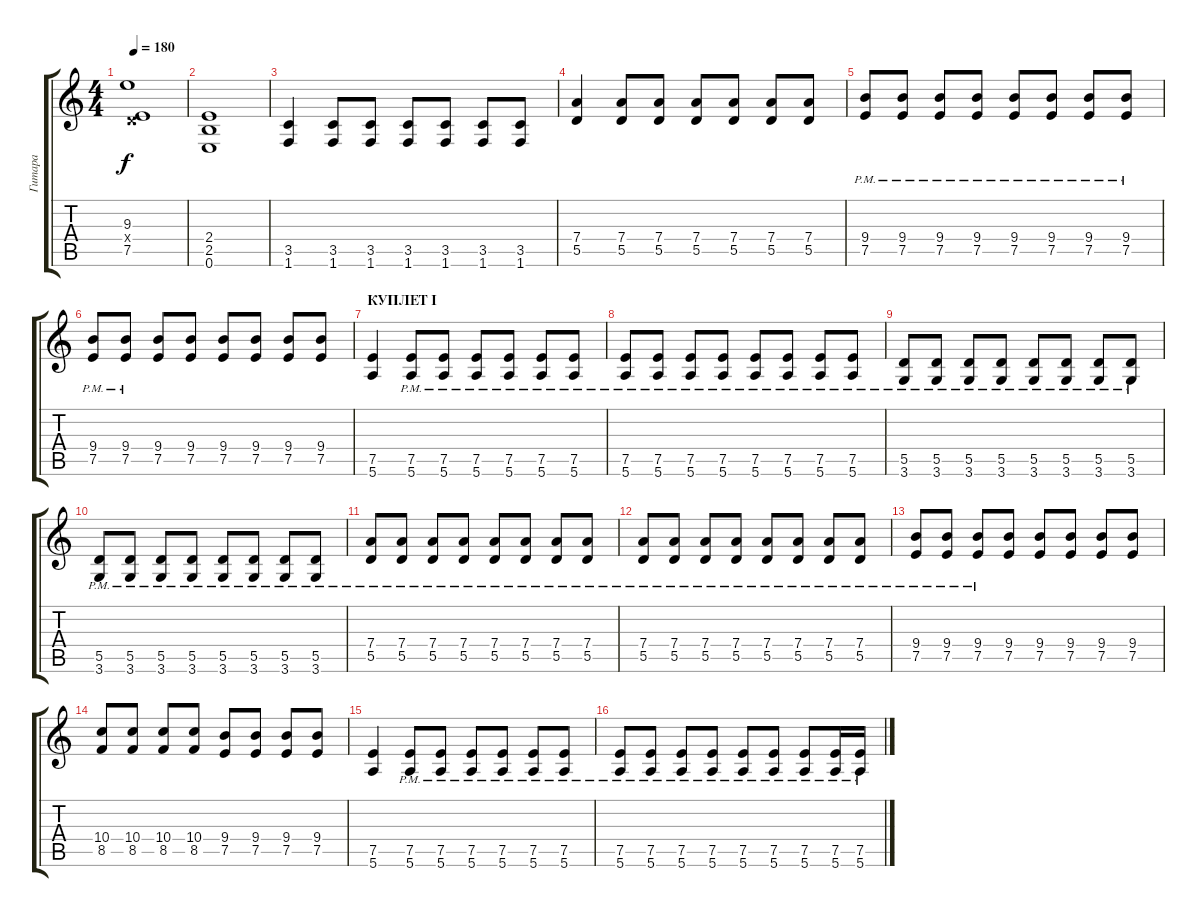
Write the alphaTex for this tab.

\track ("Гитара" "Гитара") {instrument distortionguitar}
\staff {score tabs}
\tuning (E4 B3 G3 D3 A2 E2) {hide}
\ts (4 4)
\tempo 180
\clef g2
\ks c
(9.3 0.4{x} 7.5).1{dy f} |
(2.4 2.5 0.6).1 |
(3.5 1.6).4 (3.5 1.6).8 (3.5 1.6).8 (3.5 1.6).8 (3.5 1.6).8 (3.5 1.6).8 (3.5 1.6).8 |
(7.4 5.5).4 (7.4 5.5).8 (7.4 5.5).8 (7.4 5.5).8 (7.4 5.5).8 (7.4 5.5).8 (7.4 5.5).8 |
(9.4{pm} 7.5{pm}).8 (9.4{pm} 7.5{pm}).8 (9.4{pm} 7.5{pm}).8 (9.4{pm} 7.5{pm}).8 (9.4{pm} 7.5{pm}).8 (9.4{pm} 7.5{pm}).8 (9.4{pm} 7.5{pm}).8 (9.4{pm} 7.5{pm}).8 |
(9.4{pm} 7.5{pm}).8 (9.4{pm} 7.5{pm}).8 (9.4 7.5).8 (9.4 7.5).8 (9.4 7.5).8 (9.4 7.5).8 (9.4 7.5).8 (9.4 7.5).8 |
\section ("" "КУПЛЕТ I")
(7.5 5.6).4 (7.5{pm} 5.6{pm}).8 (7.5{pm} 5.6{pm}).8 (7.5{pm} 5.6{pm}).8 (7.5{pm} 5.6{pm}).8 (7.5{pm} 5.6{pm}).8 (7.5{pm} 5.6{pm}).8 |
(7.5{pm} 5.6{pm}).8 (7.5{pm} 5.6{pm}).8 (7.5{pm} 5.6{pm}).8 (7.5{pm} 5.6{pm}).8 (7.5{pm} 5.6{pm}).8 (7.5{pm} 5.6{pm}).8 (7.5{pm} 5.6{pm}).8 (7.5{pm} 5.6{pm}).8 |
(5.5{pm} 3.6{pm}).8 (5.5{pm} 3.6{pm}).8 (5.5{pm} 3.6{pm}).8 (5.5{pm} 3.6{pm}).8 (5.5{pm} 3.6{pm}).8 (5.5{pm} 3.6{pm}).8 (5.5{pm} 3.6{pm}).8 (5.5{pm} 3.6{pm}).8 |
(5.5{pm} 3.6{pm}).8 (5.5{pm} 3.6{pm}).8 (5.5{pm} 3.6{pm}).8 (5.5{pm} 3.6{pm}).8 (5.5{pm} 3.6{pm}).8 (5.5{pm} 3.6{pm}).8 (5.5{pm} 3.6{pm}).8 (5.5{pm} 3.6{pm}).8 |
(7.4{pm} 5.5{pm}).8 (7.4{pm} 5.5{pm}).8 (7.4{pm} 5.5{pm}).8 (7.4{pm} 5.5{pm}).8 (7.4{pm} 5.5{pm}).8 (7.4{pm} 5.5{pm}).8 (7.4{pm} 5.5{pm}).8 (7.4{pm} 5.5{pm}).8 |
(7.4{pm} 5.5{pm}).8 (7.4{pm} 5.5{pm}).8 (7.4{pm} 5.5{pm}).8 (7.4{pm} 5.5{pm}).8 (7.4{pm} 5.5{pm}).8 (7.4{pm} 5.5{pm}).8 (7.4{pm} 5.5{pm}).8 (7.4{pm} 5.5{pm}).8 |
(9.4{pm} 7.5{pm}).8 (9.4{pm} 7.5{pm}).8 (9.4{pm} 7.5{pm}).8 (9.4 7.5).8 (9.4 7.5).8 (9.4 7.5).8 (9.4 7.5).8 (9.4 7.5).8 |
(10.4 8.5).8 (10.4 8.5).8 (10.4 8.5).8 (10.4 8.5).8 (9.4 7.5).8 (9.4 7.5).8 (9.4 7.5).8 (9.4 7.5).8 |
(7.5 5.6).4 (7.5{pm} 5.6{pm}).8 (7.5{pm} 5.6{pm}).8 (7.5{pm} 5.6{pm}).8 (7.5{pm} 5.6{pm}).8 (7.5{pm} 5.6{pm}).8 (7.5{pm} 5.6{pm}).8 |
(7.5{pm} 5.6{pm}).8 (7.5{pm} 5.6{pm}).8 (7.5{pm} 5.6{pm}).8 (7.5{pm} 5.6{pm}).8 (7.5{pm} 5.6{pm}).8 (7.5{pm} 5.6{pm}).8 (7.5{pm} 5.6{pm}).8 (7.5{pm} 5.6{pm}).16 (7.5{pm} 5.6{pm}).16
